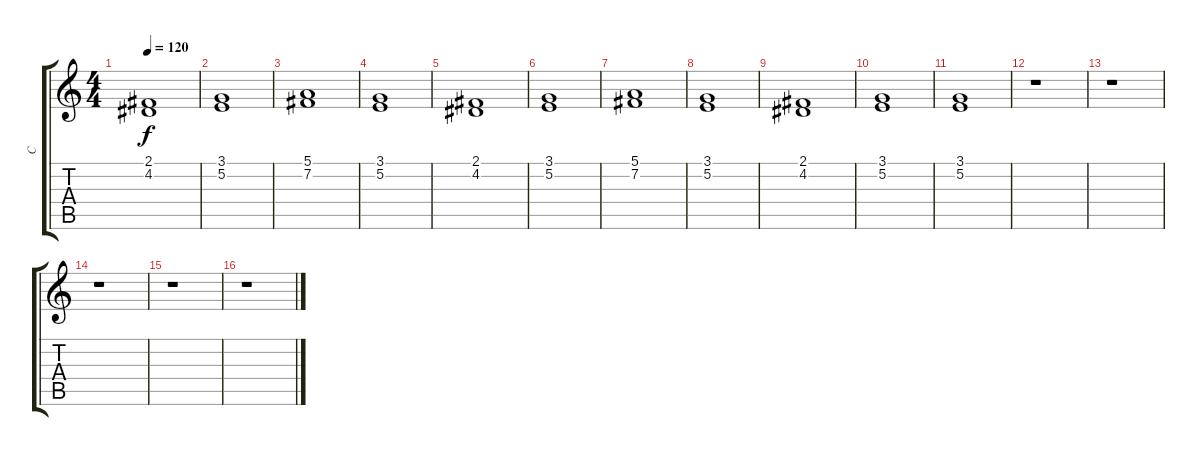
\track ("C" "C") {instrument tremolostrings}
\staff {score tabs}
\tuning (E4 B3 G3 D3 A2 E2) {hide}
\ts (4 4)
\tempo 120
\clef g2
\ks c
(2.1 4.2).1{dy f} |
(3.1 5.2).1 |
(5.1 7.2).1 |
(3.1 5.2).1 |
(2.1 4.2).1 |
(3.1 5.2).1 |
(5.1 7.2).1 |
(3.1 5.2).1 |
(2.1 4.2).1 |
(3.1 5.2).1 |
(3.1 5.2).1 |
r.1 |
r.1 |
r.1 |
r.1 |
r.1
